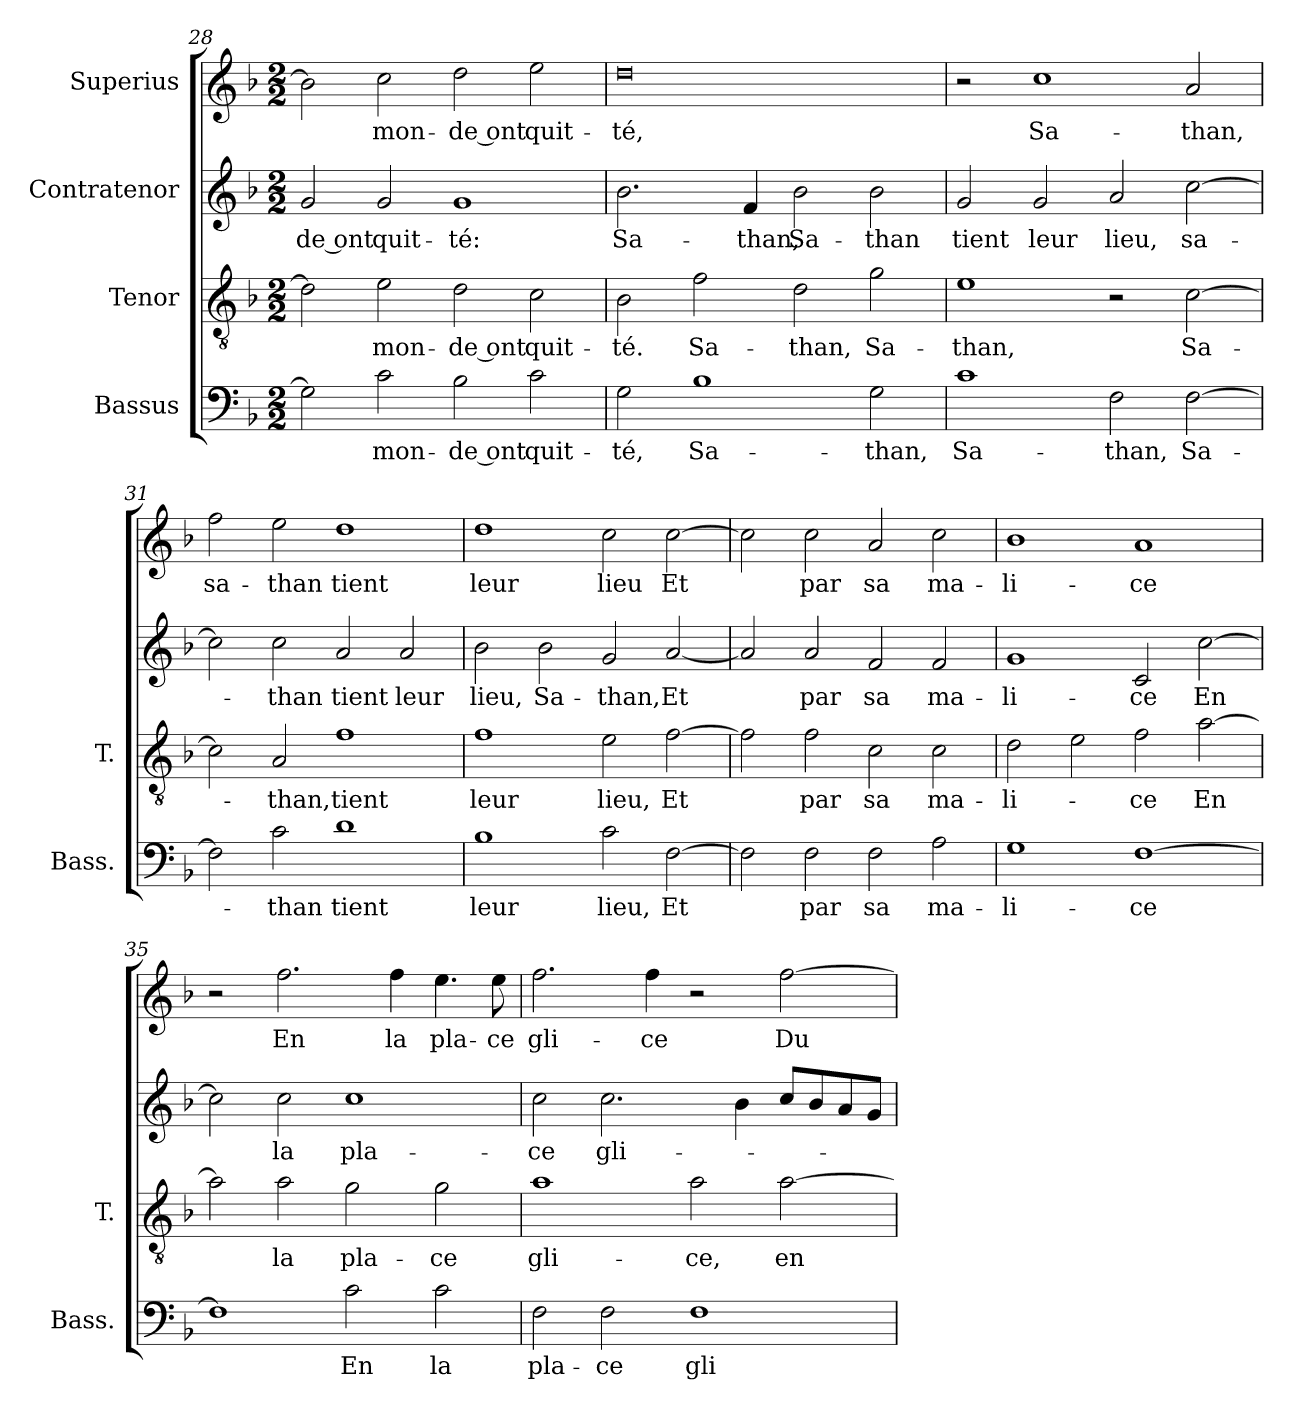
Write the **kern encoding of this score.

**kern	**text	**kern	**text	**kern	**text	**kern	**text
*part4	*part4	*part3	*part3	*part2	*part2	*part1	*part1
*staff4	*staff4	*staff3	*staff3	*staff2	*staff2	*staff1	*staff1
*I"Bassus	*	*I"Tenor	*	*I"Contratenor	*	*I"Superius	*
*I'Bass.	*	*I'T.	*	*	*	*	*
*clefF4	*	*clefGv2	*	*clefG2	*	*clefG2	*
*	*	*ITrd7c12	*	*	*	*	*
*k[b-]	*	*k[b-]	*	*k[b-]	*	*k[b-]	*
*F:	*	*F:	*	*F:	*	*F:	*
*M2/2	*	*M2/2	*	*M2/2	*	*M2/2	*
=28	=28	=28	=28	=28	=28	=28	=28
2G\]	.	2D\]	.	2g/	-de ont	2b-\]	.
2c\	mon-	2E\	mon-	2g/	quit-	2cc\	mon-
2B-\	-de ont	2D\	-de ont	1g/	-té:	2dd\	-de ont
2c\	quit-	2C\	quit-	.	.	2ee\	quit-
!!LO:LB:g=z
=29	=29	=29	=29	=29	=29	=29	=29
2G\	-té,	2BB-\	-té.	2.b-\	Sa-	0dd\	-té,
1B-\	Sa-	2F\	Sa-	.	.	.	.
.	.	.	.	4f/	-than,	.	.
.	.	2D\	-than,	2b-\	Sa-	.	.
2G\	-than,	2G\	Sa-	2b-\	-than	.	.
=30	=30	=30	=30	=30	=30	=30	=30
1c\	Sa-	1E\	-than,	2g/	tient	2r	.
.	.	.	.	2g/	leur	1cc\	Sa-
2F\	-than,	2r	.	2a/	lieu,	.	.
[2F\	Sa-	[2C\	Sa-	[2cc\	sa-	2a/	-than,
=31	=31	=31	=31	=31	=31	=31	=31
2F\]	.	2C\]	.	2cc\]	.	2ff\	sa-
2c\	-than	2AA/	-than,	2cc\	-than	2ee\	-than
1d\	tient	1F\	tient	2a/	tient	1dd\	tient
.	.	.	.	2a/	leur	.	.
=32	=32	=32	=32	=32	=32	=32	=32
1B-\	leur	1F\	leur	2b-\	lieu,	1dd\	leur
.	.	.	.	2b-\	Sa-	.	.
2c\	lieu,	2E\	lieu,	2g/	-than,	2cc\	lieu
[2F\	Et	[2F\	Et	[2a/	Et	[2cc\	Et
!!LO:LB:g=z
=33	=33	=33	=33	=33	=33	=33	=33
2F\]	.	2F\]	.	2a/]	.	2cc\]	.
2F\	par	2F\	par	2a/	par	2cc\	par
2F\	sa	2C\	sa	2f/	sa	2a/	sa
2A\	ma-	2C\	ma-	2f/	ma-	2cc\	ma-
=34	=34	=34	=34	=34	=34	=34	=34
1G\	-li-	2D\	-li-	1g/	-li-	1b-\	-li-
.	.	2E\	.	.	.	.	.
[1F\	-ce	2F\	-ce	2c/	-ce	1a/	-ce
.	.	[2A\	En	[2cc\	En	.	.
=35	=35	=35	=35	=35	=35	=35	=35
1F\]	.	2A\]	.	2cc\]	.	2r	.
.	.	2A\	la	2cc\	la	2.ff\	En
2c\	En	2G\	pla-	1cc\	pla-	.	.
.	.	.	.	.	.	4ff\	la
2c\	la	2G\	-ce	.	.	4.ee\	pla-
.	.	.	.	.	.	8ee\	-ce
=36	=36	=36	=36	=36	=36	=36	=36
2F\	pla-	1A\	gli-	2cc\	-ce	2.ff\	gli-
2F\	-ce	.	.	2.cc\	gli-	.	.
.	.	.	.	.	.	4ff\	-ce
1F\	gli-	2A\	-ce,	.	.	2r	.
.	.	.	.	4b-\	.	.	.
.	.	[2A\	en	8cc/L	.	[2ff\	Du
.	.	.	.	8b-/	.	.	.
.	.	.	.	8a/	.	.	.
.	.	.	.	8g/J	.	.	.
=	=	=	=	=	=	=	=
*-	*-	*-	*-	*-	*-	*-	*-
